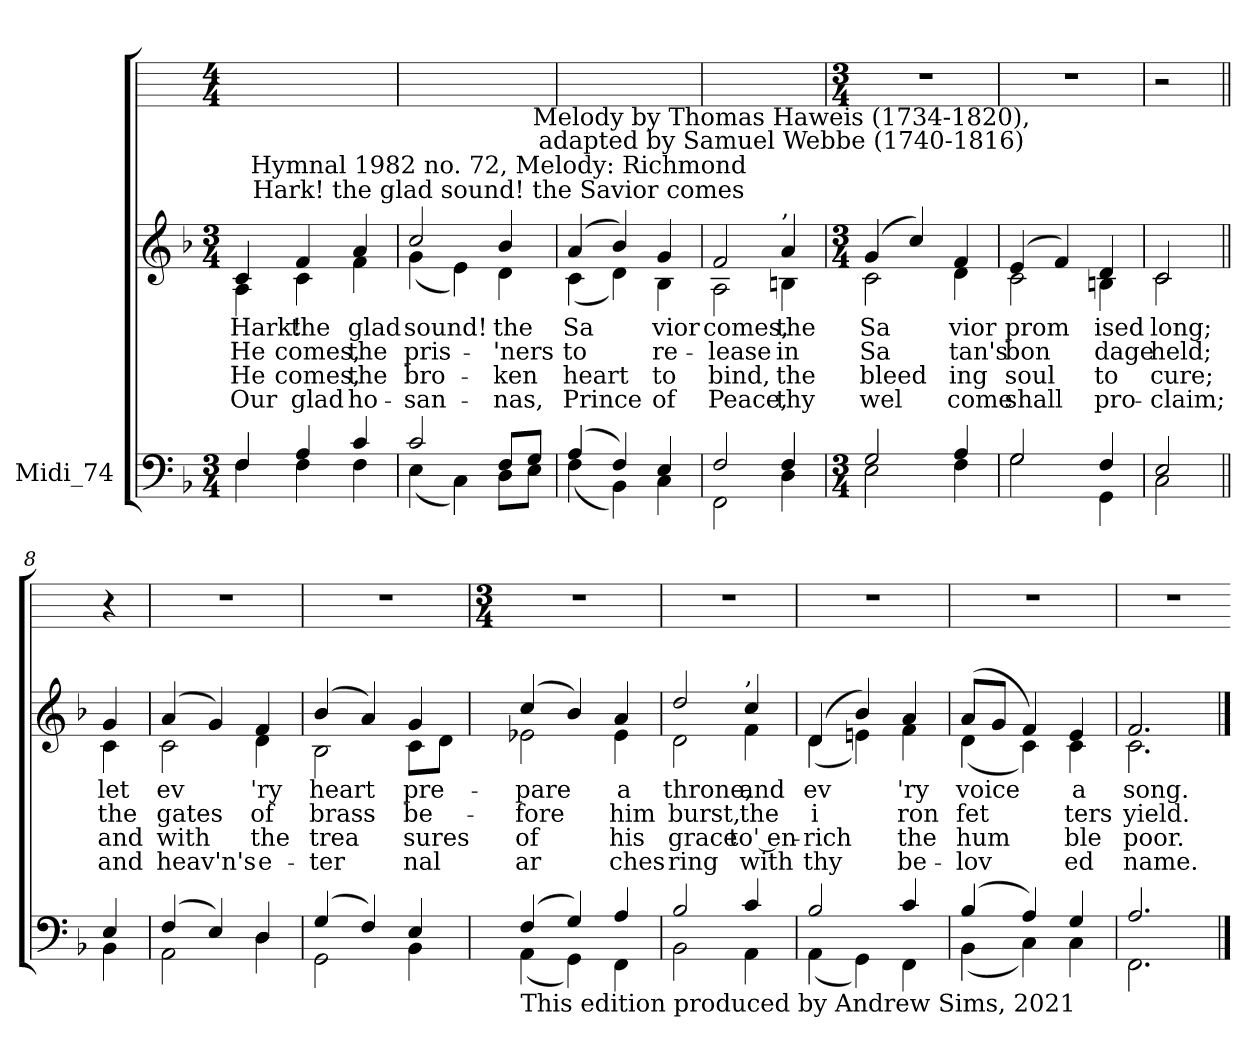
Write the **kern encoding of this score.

**kern	**kern	**text	**text	**text	**text	**kern
*part3	*part2	*part2	*part2	*part2	*part2	*part1
*staff3	*staff2	*staff2	*staff2	*staff2	*staff2	*staff1
*I"Midi_74	*	*	*	*	*	*
*clefF4	*clefG2	*	*	*	*	*
*k[b-]	*k[b-]	*	*	*	*	*
*F:	*F:	*	*	*	*	*
*M3/4	*M3/4	*	*	*	*	*M4/4
=1	=1	=1	=1	=1	=1	=1
*^	*	*	*	*	*	*
!	!	!LO:TX:a:cj:t=Philip Doddridge\n(1702-1751)	!	!	!	!	!
!	!	!	!LO:LY:b	!LO:LY:b	!LO:LY:b	!LO:LY:b	!
*	*	*^	*	*	*	*	*
4F/	4F\	4c/	4A\	Hark!	He	He	Our	2.r
!	!	!	!	!LO:LY:b	!LO:LY:b	!LO:LY:b	!LO:LY:b	!
4A/	4F\	4f/	4c\	the	comes,	comes,	glad	.
!	!	!	!	!LO:LY:b	!LO:LY:b	!LO:LY:b	!LO:LY:b	!
4c/	4F\	4a/	4f\	glad	the	the	ho-	.
=2	=2	=2	=2	=2	=2	=2	=2	=2
!	!	!	!	!LO:LY:b	!LO:LY:b	!LO:LY:b	!LO:LY:b	!
2c/	(<4E\	2cc/	(<4g\	-sound!	pris-	-bro-	-san-	2.r
.	4C\)	.	4e\)	.	.	.	.	.
!	!	!LO:TX:a:cj:t=Hark! the glad sound! the Savior comes	!	!	!	!	!	!
!	!	!LO:TX:a:cj:t=Hymnal 1982 no. 72, Melody&colon; Richmond	!	!	!	!	!	!
!	!	!	!	!LO:LY:b	!LO:LY:b	!LO:LY:b	!LO:LY:b	!
8F/L	8D\L	4b-/	4d\	-the	'ners	ken	nas,	.
8G/J	8E\J	.	.	.	.	.	.	.
=3	=3	=3	=3	=3	=3	=3	=3	=3
!	!	!	!	!LO:LY:b	!LO:LY:b	!LO:LY:b	!LO:LY:b	!
(>4A/	(<4F\	(>4a/	(<4c\	Sa	to	heart	Prince	2.r
4F/)	4BB-\)	4b-/)	4d\)	.	.	.	.	.
!	!	!	!	!LO:LY:b	!LO:LY:b	!LO:LY:b	!LO:LY:b	!
4E/	4C\	4g/	4B-\	vior	re-	-to	of	.
=4	=4	=4	=4	=4	=4	=4	=4	=4
!	!	!	!	!LO:LY:b	!LO:LY:b	!LO:LY:b	!LO:LY:b	!
2F/	2FF\	2f/	2A\	comes,	lease	bind,	Peace,	2.r
!	!	!LO:TX:a:t=,	!	!	!	!	!	!
!	!	!LO:TX:a:cj:t=Melody by Thomas Haweis (1734-1820),\nadapted by Samuel Webbe (1740-1816)	!	!	!	!	!	!
!	!	!	!	!LO:LY:b	!LO:LY:b	!LO:LY:b	!LO:LY:b	!
4F/	4D\	4a/	4Bn\	the	in	the	thy	.
!!LO:LB:g=z
=5	=5	=5	=5	=5	=5	=5	=5	=5
*M3/4	*	*M3/4	*	*	*	*	*	*M3/4
!	!	!	!	!LO:LY:b	!LO:LY:b	!LO:LY:b	!LO:LY:b	!
2G/	2E\	(>4g/	2c\	Sa	Sa	bleed	wel	2.r
.	.	4cc/)	.	.	.	.	.	.
!	!	!	!	!LO:LY:b	!LO:LY:b	!LO:LY:b	!LO:LY:b	!
4A/	4F\	4f/	4d\	vior	tan's	ing	come	.
=6	=6	=6	=6	=6	=6	=6	=6	=6
!	!	!	!	!LO:LY:b	!LO:LY:b	!LO:LY:b	!LO:LY:b	!
2G/	2G\	(>4e/	2c\	prom	bon	soul	shall	2.r
.	.	4f/)	.	.	.	.	.	.
!	!	!	!	!LO:LY:b	!LO:LY:b	!LO:LY:b	!LO:LY:b	!
4F/	4GG\	4d/	4Bn\	ised	dage	to	pro-	.
=7	=7	=7	=7	=7	=7	=7	=7	=7
!	!	!	!	!LO:LY:b	!LO:LY:b	!LO:LY:b	!LO:LY:b	!
2E/	2C\	2c/	2c\	-long;	held;	cure;	claim;	2r
=8||	=8||	=8||	=8||	=8||	=8||	=8||	=8||	=8||
!	!	!	!	!LO:LY:b	!LO:LY:b	!LO:LY:b	!LO:LY:b	!
4E/	4BB-\	4g/	4c\	let	the	and	and	4r
=9	=9	=9	=9	=9	=9	=9	=9	=9
!	!	!	!	!LO:LY:b	!LO:LY:b	!LO:LY:b	!LO:LY:b	!
(>4F/	2AA\	(>4a/	2c\	ev	gates	with	heav'n's	2.r
4E/)	.	4g/)	.	.	.	.	.	.
!	!	!	!	!LO:LY:b	!LO:LY:b	!LO:LY:b	!LO:LY:b	!
4D/	4D\	4f/	4d\	'ry	of	the	e-	.
=10	=10	=10	=10	=10	=10	=10	=10	=10
!	!	!	!	!LO:LY:b	!LO:LY:b	!LO:LY:b	!LO:LY:b	!
(>4G/	2GG\	(>4b-/	2B-\	-heart	brass	trea	ter	2.r
4F/)	.	4a/)	.	.	.	.	.	.
!	!	!	!	!LO:LY:b	!LO:LY:b	!LO:LY:b	!LO:LY:b	!
4E/	4BB-\	4g/	8c\L	pre-	-be-	-sures	nal	.
.	.	.	8d\J	.	.	.	.	.
!!LO:LB:g=z
=11	=11	=11	=11	=11	=11	=11	=11	=11
*	*	*	*	*	*	*	*	*M3/4
!LO:TX:b:t=This edition produced by Andrew Sims, 2021	!	!	!	!	!	!	!	!
!	!	!	!	!LO:LY:b	!LO:LY:b	!LO:LY:b	!LO:LY:b	!
(>4F/	(<4AA\	(>4cc/	2e-X\	pare	fore	of	ar	2.r
4G/)	4GG\)	4b-/)	.	.	.	.	.	.
!	!	!	!	!LO:LY:b	!LO:LY:b	!LO:LY:b	!LO:LY:b	!
4A/	4FF\	4a/	4e-\	a	him	his	ches	.
=12	=12	=12	=12	=12	=12	=12	=12	=12
!	!	!	!	!LO:LY:b	!LO:LY:b	!LO:LY:b	!LO:LY:b	!
2B-/	2BB-\	2dd/	2d\	throne,	burst,	grace	ring	2.r
!	!	!LO:TX:a:t=,	!	!	!	!	!	!
!	!	!	!	!LO:LY:b	!LO:LY:b	!LO:LY:b	!LO:LY:b	!
4c/	4AA\	4cc/	4f\	and	the	to' en-	-with	.
=13	=13	=13	=13	=13	=13	=13	=13	=13
!	!	!	!	!LO:LY:b	!LO:LY:b	!LO:LY:b	!LO:LY:b	!
2B-/	(<4AA\	(>4d/	(<4d\	ev	i	rich	thy	2.r
.	4GG\)	4b-/)	4en\)	.	.	.	.	.
!	!	!	!	!LO:LY:b	!LO:LY:b	!LO:LY:b	!LO:LY:b	!
4c/	4FF\	4a/	4f\	'ry	ron	the	be-	.
=14	=14	=14	=14	=14	=14	=14	=14	=14
!	!	!	!	!LO:LY:b	!LO:LY:b	!LO:LY:b	!LO:LY:b	!
(>4B-/	(<4BB-\	(>8a/L	(<4d\	-voice	fet	hum	lov	2.r
.	.	8g/J	.	.	.	.	.	.
4A/)	4C\)	4f/)	4c\)	.	.	.	.	.
!	!	!	!	!LO:LY:b	!LO:LY:b	!LO:LY:b	!LO:LY:b	!
4G/	4C\	4e/	4c\	a	ters	ble	ed	.
=15	=15	=15	=15	=15	=15	=15	=15	=15
!	!	!	!	!LO:LY:b	!LO:LY:b	!LO:LY:b	!LO:LY:b	!
2.A/	2.FF\	2.f/	2.c\	song.	yield.	poor.	name.	2.r
*v	*v	*	*	*	*	*	*	*
*	*v	*v	*	*	*	*	*
==	==	=	=	=	=	=
*-	*-	*-	*-	*-	*-	*-
